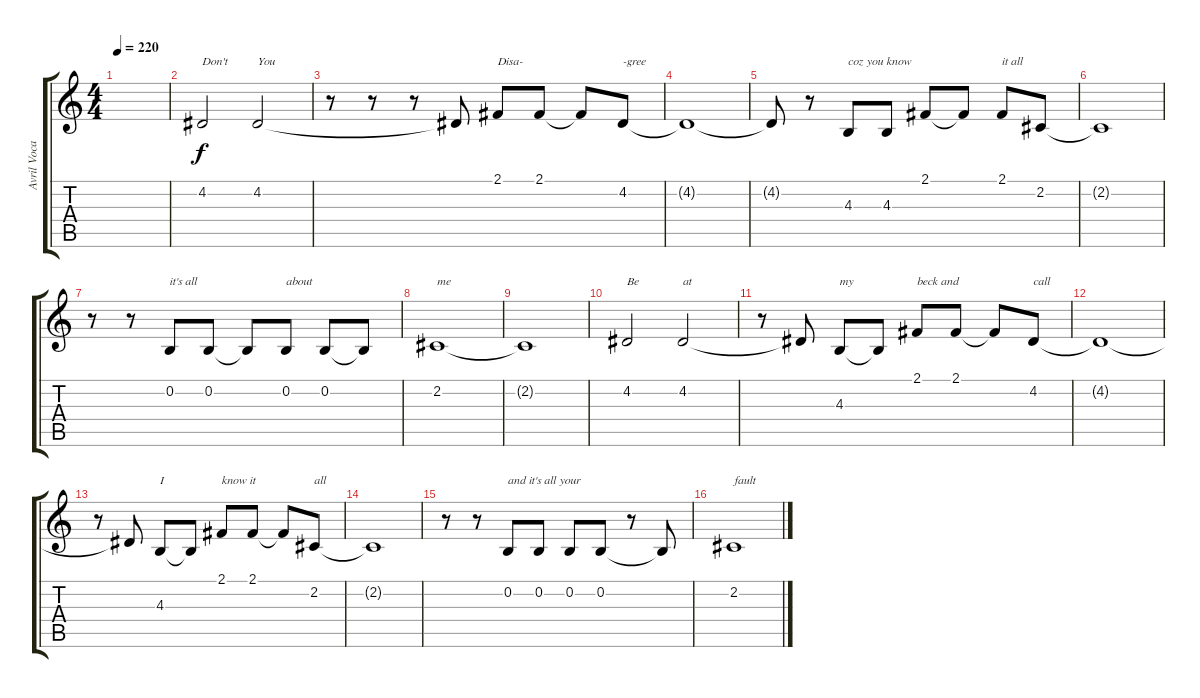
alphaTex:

\track ("Avril Vocals" "Avril Voca") {instrument clarinet}
\staff {score tabs}
\tuning (E4 B3 G3 D3 A2 E2) {hide}
\ts (4 4)
\tempo 220
\clef g2
\ks c
|
4.2.2{txt "Don't"} 4.2.2{txt "You"} |
r.8 r.8 r.8 4.2{t}.8 2.1.8{txt "Disa-"} 2.1.8 2.1{t}.8 4.2.8{txt "-gree"} |
4.2{t}.1 |
4.2{t}.8 r.8 4.3.8{txt "coz you know"} 4.3.8 2.1.8 2.1{t}.8 2.1.8{txt "it all"} 2.2.8 |
2.2{t}.1 |
r.8 r.8 0.2.8{txt "it's all"} 0.2.8 0.2{t}.8 0.2.8{txt "about"} 0.2.8 0.2{t}.8 |
2.2.1{txt "me"} |
2.2{t}.1 |
4.2.2{txt "Be"} 4.2.2{txt "at"} |
r.8 4.2{t}.8 4.3.8{txt "my"} 4.3{t}.8 2.1.8{txt "beck and"} 2.1.8 2.1{t}.8 4.2.8{txt "call"} |
4.2{t}.1 |
r.8 4.2{t}.8 4.3.8{txt "I"} 4.3{t}.8 2.1.8{txt "know it"} 2.1.8 2.1{t}.8 2.2.8{txt "all"} |
2.2{t}.1 |
r.8 r.8 0.2.8{txt "and it's all your"} 0.2.8 0.2.8 0.2.8 r.8 0.2{t}.8 |
2.2.1{txt "fault"}
